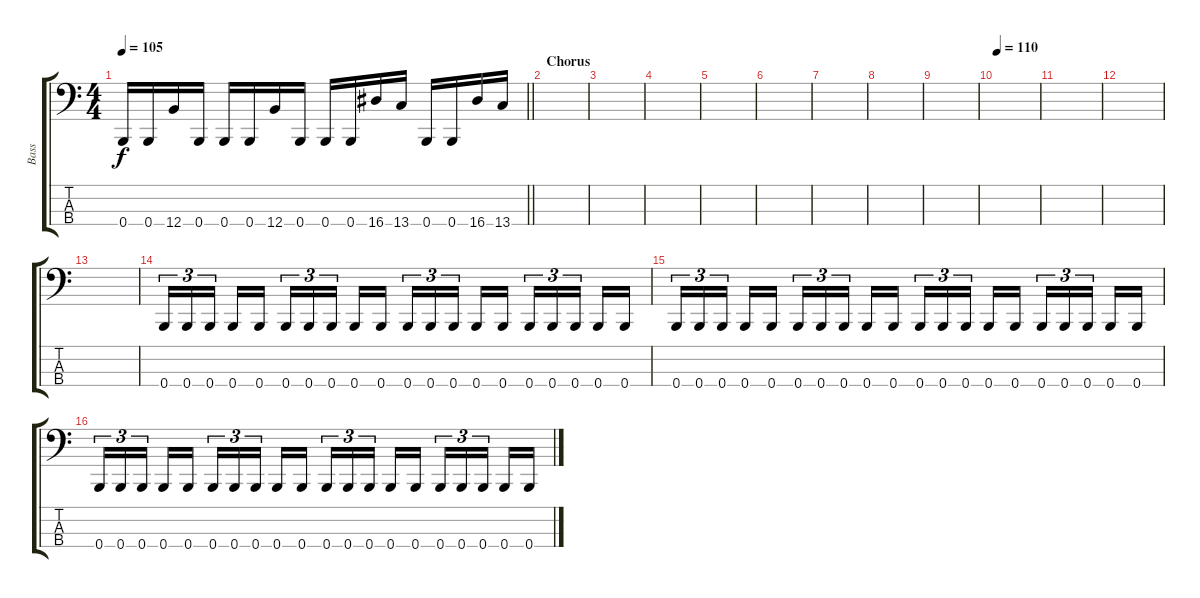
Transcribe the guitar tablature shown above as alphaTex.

\track ("Bass" "Bass") {instrument electricbassfinger}
\staff {score tabs}
\tuning (E2 B1 Gb1 B0) {hide}
\ts (4 4)
\tempo 105
\clef f4
\barLineRight lightlight
\ks c
0.4.16{dy f} 0.4.16 12.4.16 0.4.16 0.4.16 0.4.16 12.4.16 0.4.16 0.4.16 0.4.16 16.4.16 13.4.16 0.4.16 0.4.16 16.4.16 13.4.16 |
\section ("" "Chorus")
|
|
|
|
|
|
|
|
\tempo 110
|
|
|
|
0.4.16{tu (3 2)} 0.4.16{tu (3 2)} 0.4.16{tu (3 2) beam splitsecondary} 0.4.16 0.4.16 0.4.16{tu (3 2)} 0.4.16{tu (3 2)} 0.4.16{tu (3 2) beam splitsecondary} 0.4.16 0.4.16 0.4.16{tu (3 2)} 0.4.16{tu (3 2)} 0.4.16{tu (3 2) beam splitsecondary} 0.4.16 0.4.16 0.4.16{tu (3 2)} 0.4.16{tu (3 2)} 0.4.16{tu (3 2) beam splitsecondary} 0.4.16 0.4.16 |
0.4.16{tu (3 2)} 0.4.16{tu (3 2)} 0.4.16{tu (3 2) beam splitsecondary} 0.4.16 0.4.16 0.4.16{tu (3 2)} 0.4.16{tu (3 2)} 0.4.16{tu (3 2) beam splitsecondary} 0.4.16 0.4.16 0.4.16{tu (3 2)} 0.4.16{tu (3 2)} 0.4.16{tu (3 2) beam splitsecondary} 0.4.16 0.4.16 0.4.16{tu (3 2)} 0.4.16{tu (3 2)} 0.4.16{tu (3 2) beam splitsecondary} 0.4.16 0.4.16 |
0.4.16{tu (3 2)} 0.4.16{tu (3 2)} 0.4.16{tu (3 2) beam splitsecondary} 0.4.16 0.4.16 0.4.16{tu (3 2)} 0.4.16{tu (3 2)} 0.4.16{tu (3 2) beam splitsecondary} 0.4.16 0.4.16 0.4.16{tu (3 2)} 0.4.16{tu (3 2)} 0.4.16{tu (3 2) beam splitsecondary} 0.4.16 0.4.16 0.4.16{tu (3 2)} 0.4.16{tu (3 2)} 0.4.16{tu (3 2) beam splitsecondary} 0.4.16 0.4.16
